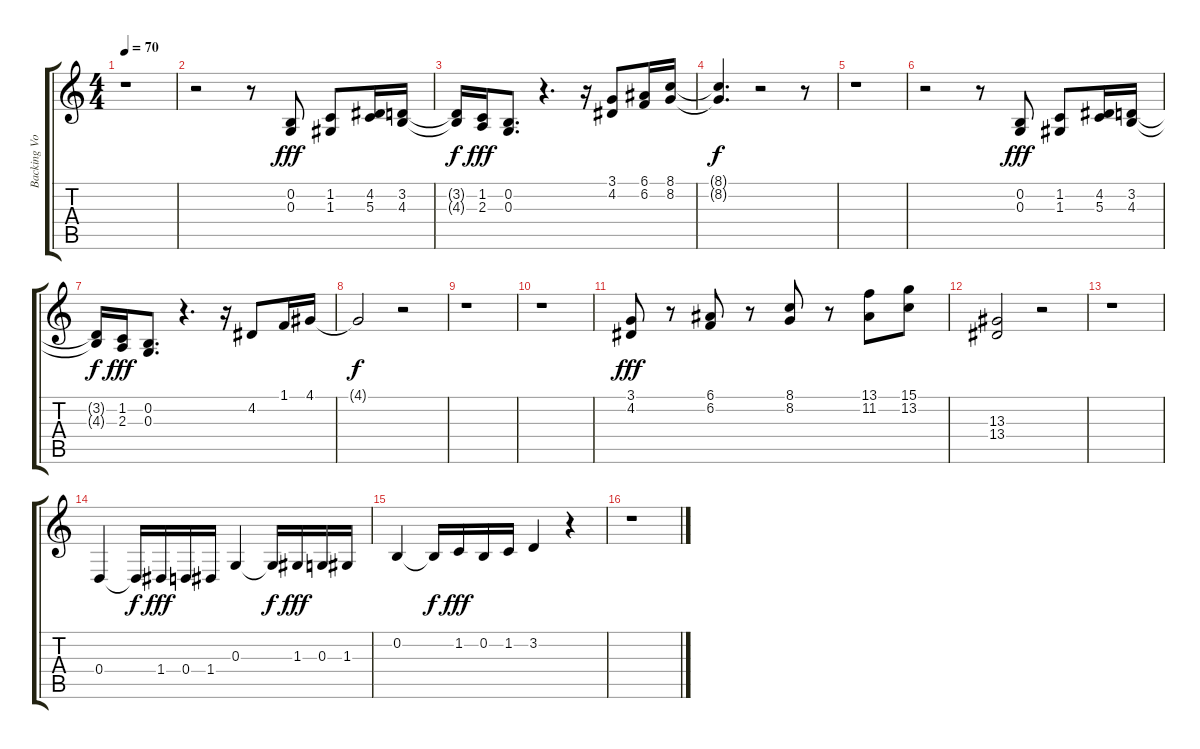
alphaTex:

\track ("Backing Vox 2" "Backing Vo") {instrument choiraahs}
\staff {score tabs}
\tuning (E4 B3 G3 D3 A2 E2) {hide}
\ts (4 4)
\tempo 70
\clef g2
\ks c
r.1{dy fff} |
r.2 r.8 (0.2 0.3).8 (1.2 1.3).8 (4.2 5.3).16 (3.2 4.3).16 |
(3.2{t} 4.3{t}).16{dy f} (1.2 2.3).16{dy fff} (0.2 0.3).8{d} r.4{d} r.16 (3.1 4.2).8 (6.1 6.2).16 (8.1 8.2).16 |
(8.1{t} 8.2{t}).4{d dy f} r.2 r.8 |
r.1 |
r.2 r.8 (0.2 0.3).8{dy fff} (1.2 1.3).8 (4.2 5.3).16 (3.2 4.3).16 |
(3.2{t} 4.3{t}).16{dy f} (1.2 2.3).16{dy fff} (0.2 0.3).8{d} r.4{d} r.16 4.2.8 1.1.16 4.1.16 |
4.1{t}.2{dy f} r.2 |
r.1 |
r.1 |
(3.1 4.2).8{dy fff} r.8 (6.1 6.2).8 r.8 (8.1 8.2).8 r.8 (13.1 11.2).8 (15.1 13.2).8 |
(13.3 13.4).2 r.2 |
r.1 |
0.4.4 0.4{t}.16{dy f} 1.4.16{dy fff} 0.4.16 1.4.16 0.3.4 0.3{t}.16{dy f} 1.3.16{dy fff} 0.3.16 1.3.16 |
0.2.4 0.2{t}.16{dy f} 1.2.16{dy fff} 0.2.16 1.2.16 3.2.4 r.4 |
r.1
